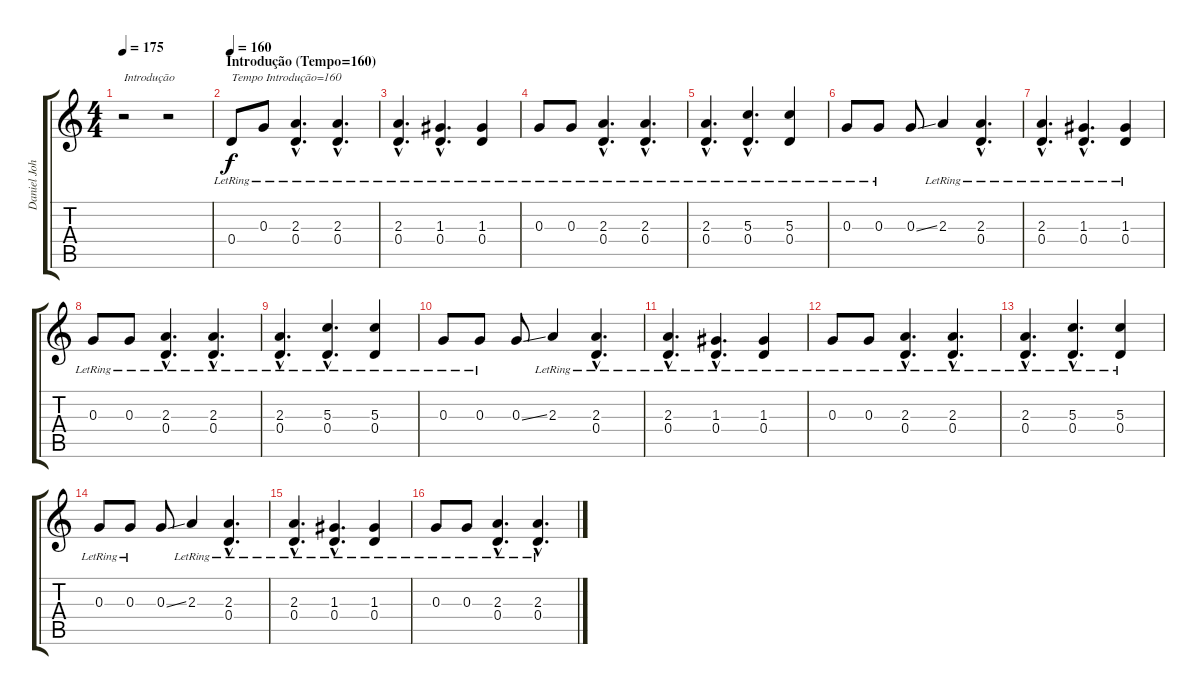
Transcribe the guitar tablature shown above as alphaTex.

\track ("Daniel Johns (Introdução)" "Daniel Joh") {instrument electricguitarjazz}
\staff {score tabs}
\tuning (E4 B3 G3 D3 A2 D2) {hide}
\ts (4 4)
\tempo 175
\clef g2
\ks c
r.2{txt "Introdução" dy f instrument electricguitarjazz} r.2 |
\section ("" "Introdução (Tempo=160)")
\tempo 160
0.4{lr}.8{txt "Tempo Introdução=160"} 0.3{lr}.8 (2.3{hac lr} 0.4{hac lr}).4{d} (2.3{hac lr} 0.4{hac lr}).4{d} |
(2.3{hac lr} 0.4{hac lr}).4{d} (1.3{hac lr} 0.4{hac lr}).4{d} (1.3{lr} 0.4{lr}).4 |
0.3{lr}.8 0.3{lr}.8 (2.3{hac lr} 0.4{hac lr}).4{d} (2.3{hac lr} 0.4{hac lr}).4{d} |
(2.3{hac lr} 0.4{hac lr}).4{d} (5.3{hac lr} 0.4{hac lr}).4{d} (5.3{lr} 0.4{lr}).4 |
0.3{lr}.8 0.3{lr}.8 0.3{ss}.8 2.3{lr}.4 (2.3{hac lr} 0.4{hac lr}).4{d} |
(2.3{hac lr} 0.4{hac lr}).4{d} (1.3{hac lr} 0.4{hac lr}).4{d} (1.3{lr} 0.4{lr}).4 |
0.3{lr}.8 0.3{lr}.8 (2.3{hac lr} 0.4{hac lr}).4{d} (2.3{hac lr} 0.4{hac lr}).4{d} |
(2.3{hac lr} 0.4{hac lr}).4{d} (5.3{hac lr} 0.4{hac lr}).4{d} (5.3{lr} 0.4{lr}).4 |
0.3{lr}.8 0.3{lr}.8 0.3{ss}.8 2.3{lr}.4 (2.3{hac lr} 0.4{hac lr}).4{d} |
(2.3{hac lr} 0.4{hac lr}).4{d} (1.3{hac lr} 0.4{hac lr}).4{d} (1.3{lr} 0.4{lr}).4 |
0.3{lr}.8 0.3{lr}.8 (2.3{hac lr} 0.4{hac lr}).4{d} (2.3{hac lr} 0.4{hac lr}).4{d} |
(2.3{hac lr} 0.4{hac lr}).4{d} (5.3{hac lr} 0.4{hac lr}).4{d} (5.3{lr} 0.4{lr}).4 |
0.3{lr}.8 0.3{lr}.8 0.3{ss}.8 2.3{lr}.4 (2.3{hac lr} 0.4{hac lr}).4{d} |
(2.3{hac lr} 0.4{hac lr}).4{d} (1.3{hac lr} 0.4{hac lr}).4{d} (1.3{lr} 0.4{lr}).4 |
0.3{lr}.8 0.3{lr}.8 (2.3{hac lr} 0.4{hac lr}).4{d} (2.3{hac lr} 0.4{hac lr}).4{d}
